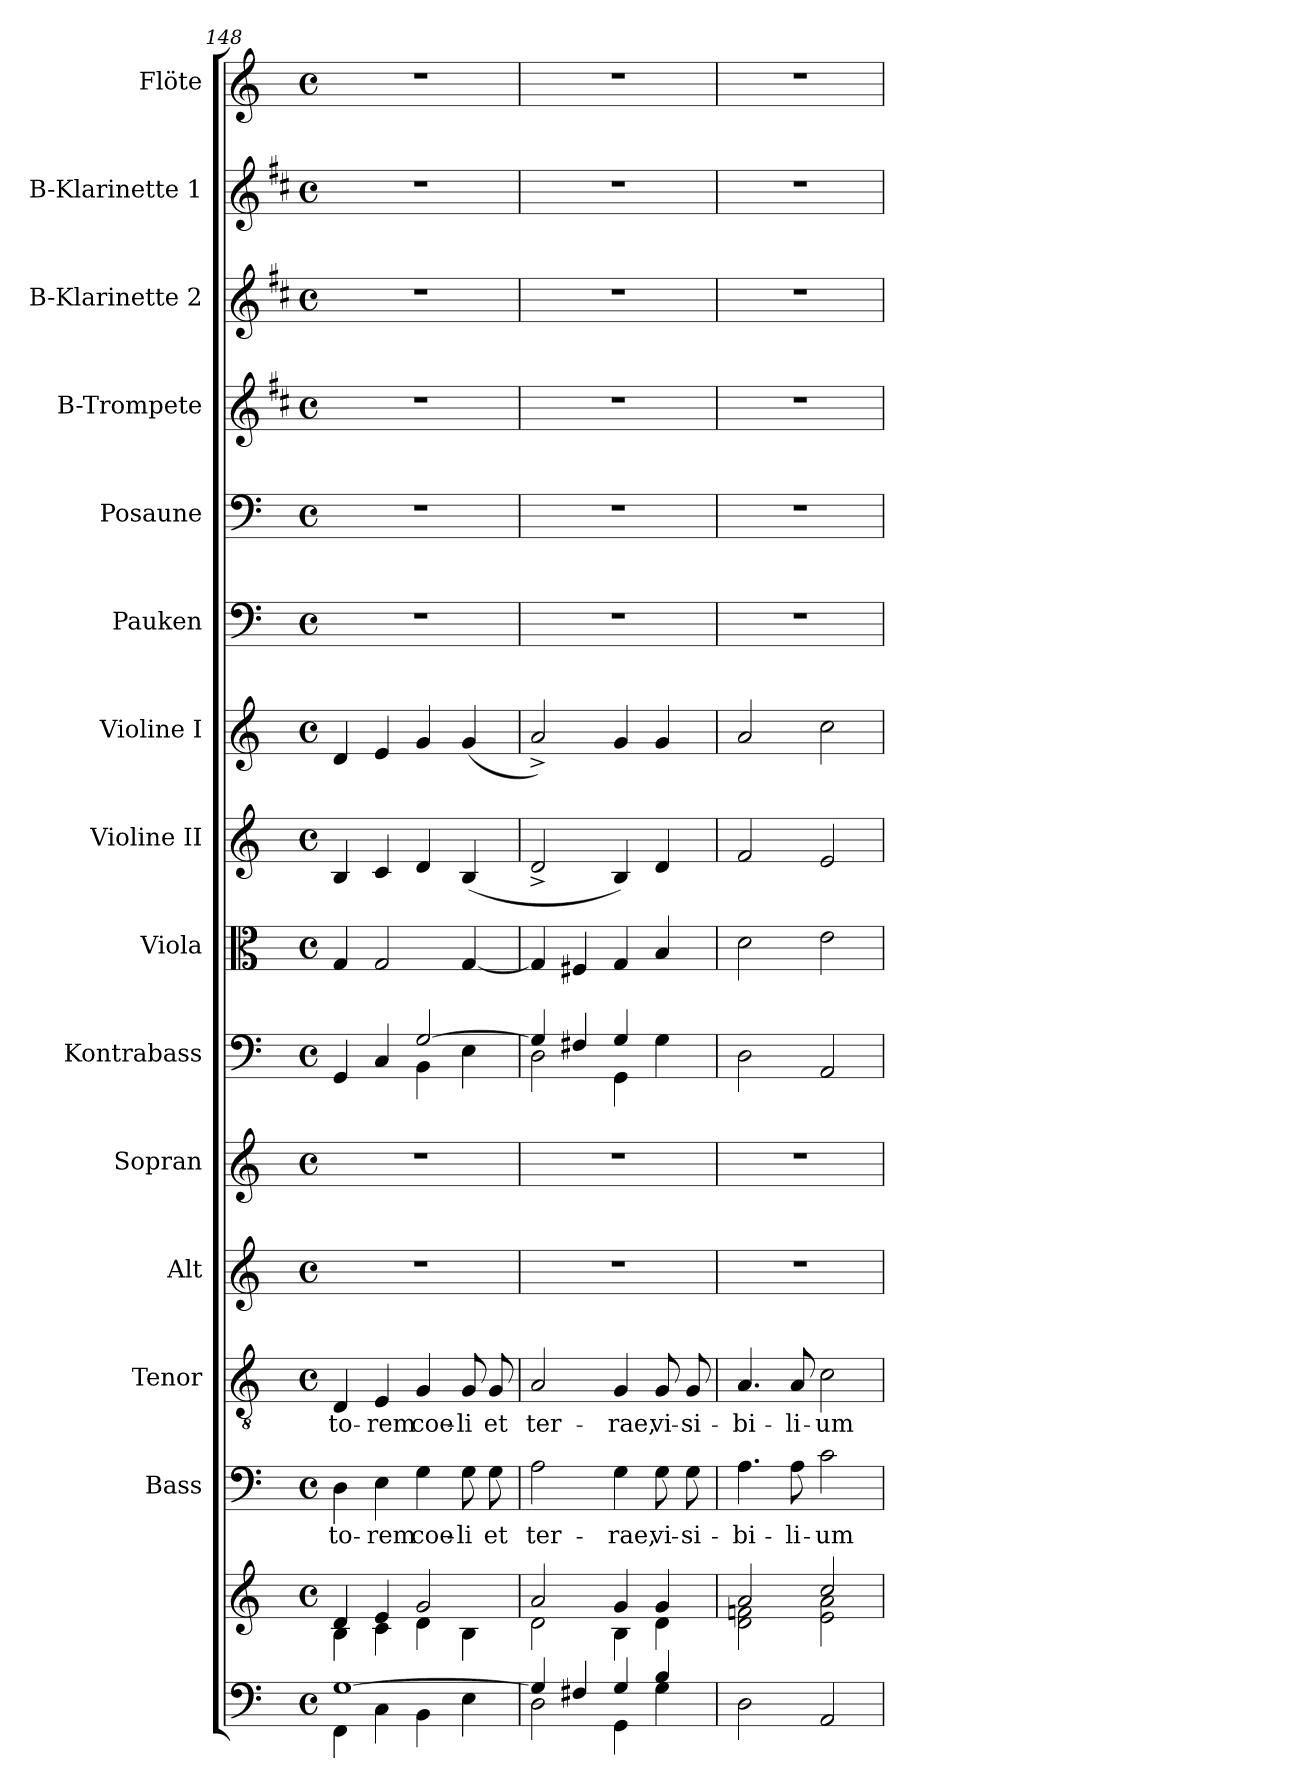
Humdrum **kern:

**kern	**kern	**kern	**text	**kern	**text	**kern	**kern	**kern	**kern	**kern	**kern	**kern	**kern	**kern	**kern	**kern	**kern
*part15	*part15	*part14	*part14	*part13	*part13	*part12	*part11	*part10	*part9	*part8	*part7	*part6	*part5	*part4	*part3	*part2	*part1
*staff16	*staff15	*staff14	*staff14	*staff13	*staff13	*staff12	*staff11	*staff10	*staff9	*staff8	*staff7	*staff6	*staff5	*staff4	*staff3	*staff2	*staff1
*	*	*I"Bass	*	*I"Tenor	*	*I"Alt	*I"Sopran	*I"Kontrabass	*I"Viola	*I"Violine II	*I"Violine I	*I"Pauken	*I"Posaune	*I"B-Trompete	*I"B-Klarinette 2	*I"B-Klarinette 1	*I"Flöte
*	*	*I'B.	*	*I'T.	*	*I'A.	*I'S.	*I'Kb.	*I'Vla.	*I'Vl. II	*I'Vl. I	*I'Pk.	*I'Pos.	*I'B Trp.	*I'B Kl. 2	*I'B Kl. 1	*I'Fl.
*clefF4	*clefG2	*clefF4	*	*clefGv2	*	*clefG2	*clefG2	*clefF4	*clefC3	*clefG2	*clefG2	*clefF4	*clefF4	*clefG2	*clefG2	*clefG2	*clefG2
*	*	*	*	*	*	*	*	*ITrd7c12	*	*	*	*	*	*ITrd1c2	*ITrd1c2	*ITrd1c2	*
*k[]	*k[]	*k[]	*	*k[]	*	*k[]	*k[]	*k[]	*k[]	*k[]	*k[]	*k[]	*k[]	*k[]	*k[]	*k[]	*k[]
*C:	*C:	*C:	*	*C:	*	*C:	*C:	*C:	*C:	*C:	*C:	*C:	*C:	*C:	*C:	*C:	*C:
*M4/4	*M4/4	*M4/4	*	*M4/4	*	*M4/4	*M4/4	*M4/4	*M4/4	*M4/4	*M4/4	*M4/4	*M4/4	*M4/4	*M4/4	*M4/4	*M4/4
*met(c)	*met(c)	*met(c)	*	*met(c)	*	*met(c)	*met(c)	*met(c)	*met(c)	*met(c)	*met(c)	*met(c)	*met(c)	*met(c)	*met(c)	*met(c)	*met(c)
=148	=148	=148	=148	=148	=148	=148	=148	=148	=148	=148	=148	=148	=148	=148	=148	=148	=148
*^	*^	*	*	*	*	*	*	*	*	*	*	*	*	*	*	*	*
!	!	!	!	!	!LO:LY:b	!	!LO:LY:b	!	!	!	!	!	!	!	!	!	!	!	!
*	*	*	*	*	*	*	*	*	*	*^	*	*	*	*	*	*	*	*	*
[>1G	4FF\	4d/	4B\	4D\	-to-	4D/	-to-	1r	1r	4GGG/	2ryy	4G/	4B/	4d/	1r	1r	1r	1r	1r	1r
!	!	!	!	!	!LO:LY:b	!	!LO:LY:b	!	!	!	!	!	!	!	!	!	!	!	!	!
.	4C\	4e/	4c\	4E\	-rem	4E/	-rem	.	.	4CC/	.	2G/	4c/	4e/	.	.	.	.	.	.
!	!	!	!	!	!LO:LY:b	!	!LO:LY:b	!	!	!	!	!	!	!	!	!	!	!	!	!
.	4BB\	2g/	4d\	4G\	coe-	4G/	coe-	.	.	[>2GG/	4BBB\	.	4d/	4g/	.	.	.	.	.	.
!	!	!	!	!	!LO:LY:b	!	!LO:LY:b	!	!	!	!	!	!	!	!	!	!	!	!	!
.	4E\	.	4B\	8G\	-li	8G/	-li	.	.	.	4EE\	[4G/	(<4B/	(<4g/	.	.	.	.	.	.
!	!	!	!	!	!LO:LY:b	!	!LO:LY:b	!	!	!	!	!	!	!	!	!	!	!	!	!
.	.	.	.	8G\	et	8G/	et	.	.	.	.	.	.	.	.	.	.	.	.	.
=149	=149	=149	=149	=149	=149	=149	=149	=149	=149	=149	=149	=149	=149	=149	=149	=149	=149	=149	=149	=149
!	!	!	!	!	!LO:LY:b	!	!LO:LY:b	!	!	!	!	!	!	!	!	!	!	!	!	!
4G/]	2D\	2a/	2d\	2A\	ter-	2A/	ter-	1r	1r	4GG/]	2DD\	4G/]	2d^</	2a^</)	1r	1r	1r	1r	1r	1r
4F#X/	.	.	.	.	.	.	.	.	.	4FF#X/	.	4F#X/	.	.	.	.	.	.	.	.
!	!	!	!	!	!LO:LY:b	!	!LO:LY:b	!	!	!	!	!	!	!	!	!	!	!	!	!
4G/	4GG\	4g/	4B\	4G\	-rae,	4G/	-rae,	.	.	4GG/	4GGG\	4G/	4B/)	4g/	.	.	.	.	.	.
!	!	!	!	!	!LO:LY:b	!	!LO:LY:b	!	!	!	!	!	!	!	!	!	!	!	!	!
4B/	4G\	4g/	4d\	8G\	vi-	8G/	vi-	.	.	4ryy	4GG\	4B/	4d/	4g/	.	.	.	.	.	.
!	!	!	!	!	!LO:LY:b	!	!LO:LY:b	!	!	!	!	!	!	!	!	!	!	!	!	!
.	.	.	.	8G\	-si-	8G/	-si-	.	.	.	.	.	.	.	.	.	.	.	.	.
*v	*v	*	*	*	*	*	*	*	*	*v	*v	*	*	*	*	*	*	*	*	*
=150	=150	=150	=150	=150	=150	=150	=150	=150	=150	=150	=150	=150	=150	=150	=150	=150	=150	=150
!	!	!	!	!LO:LY:b	!	!LO:LY:b	!	!	!	!	!	!	!	!	!	!	!	!
2D\	2a/	2d\ 2fn\	4.A\	-bi-	4.A/	-bi-	1r	1r	2DD\	2d\	2f/	2a/	1r	1r	1r	1r	1r	1r
!	!	!	!	!LO:LY:b	!	!LO:LY:b	!	!	!	!	!	!	!	!	!	!	!	!
.	.	.	8A\	-li-	8A/	-li-	.	.	.	.	.	.	.	.	.	.	.	.
!	!	!	!	!LO:LY:b	!	!LO:LY:b	!	!	!	!	!	!	!	!	!	!	!	!
2AA/	2cc/	2e\ 2a\	2c\	-um	2c\	-um	.	.	2AAA/	2e\	2e/	2cc\	.	.	.	.	.	.
*	*v	*v	*	*	*	*	*	*	*	*	*	*	*	*	*	*	*	*
=	=	=	=	=	=	=	=	=	=	=	=	=	=	=	=	=	=
*-	*-	*-	*-	*-	*-	*-	*-	*-	*-	*-	*-	*-	*-	*-	*-	*-	*-
